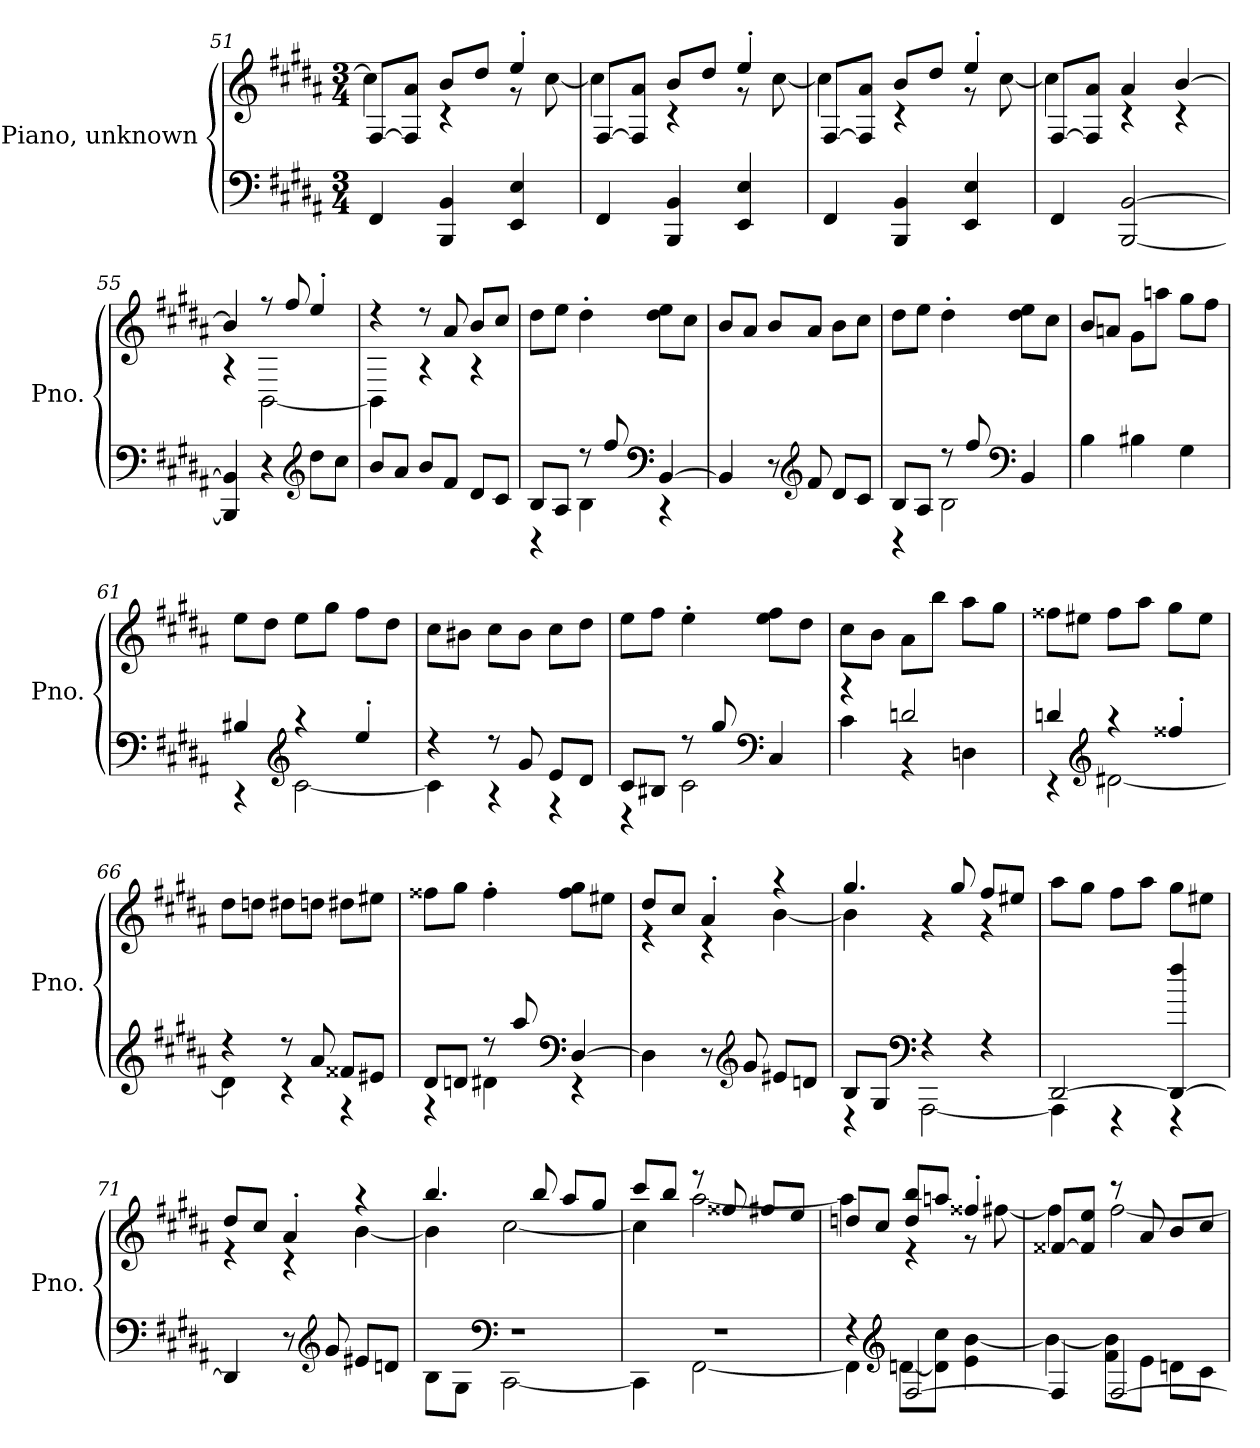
**kern	**kern
*part1	*part1
*staff2	*staff1
*I"Piano, unknown	*
*I'Pno.	*
*clefF4	*clefG2
*k[f#c#g#d#a#]	*k[f#c#g#d#a#]
*M3/4	*M3/4
=51	=51
*	*^
4FF#/	[8F#/L	4cc#\]
.	8F#/] 8a#/J	.
4BBB/ 4BB/	8b/L	4r
.	8dd#/J	.
4EE/ 4E/	4ee'/	8r
.	.	[8cc#\
!!LO:LB:g=z	!!
=52	=52	=52
4FF#/	[8F#/L	4cc#\]
.	8F#/] 8a#/J	.
4BBB/ 4BB/	8b/L	4r
.	8dd#/J	.
4EE/ 4E/	4ee'/	8r
.	.	[8cc#\
=53	=53	=53
4FF#/	[8F#/L	4cc#\]
.	8F#/] 8a#/J	.
4BBB/ 4BB/	8b/L	4r
.	8dd#/J	.
4EE/ 4E/	4ee'/	8r
.	.	[8cc#\
=54	=54	=54
4FF#/	[8F#/L	4cc#\]
.	8F#/] 8a#/J	.
[2BBB/ [2BB/	4a#/	4r
.	[4b/	4r
=55	=55	=55
4BBB/] 4BB/]	4b/]	4r
4r	8r	[2BB\
.	8ff#/	.
*clefG2	*	*
8dd#\L	4ee'/	.
8cc#\J	.	.
=56	=56	=56
8b/L	4r	4BB\]
8a#/J	.	.
8b/L	8r	4r
8f#/J	8a#/	.
8d#/L	8b/L	4r
8c#/J	8cc#/J	.
*	*v	*v
!!LO:PB:g=z
=57	=57
*^	*
8B/L	4r	8dd#\L
8A#/J	.	8ee\J
8r	4B\	4dd#'\
8ff#/	.	.
*clefF4	*	*
[4BB/	4r	8dd#\ 8ee\L
.	.	8cc#\J
*v	*v	*
=58	=58
4BB/]	8b/L
.	8a#/J
8r	8b/L
*clefG2	*
8f#/	8a#/J
8d#/L	8b\L
8c#/J	8cc#\J
=59	=59
*^	*
8B/L	4r	8dd#\L
8A#/J	.	8ee\J
8r	2B\	4dd#'\
8ff#/	.	.
*clefF4	*	*
4BB/	.	8dd#\ 8ee\L
.	.	8cc#\J
*v	*v	*
=60	=60
4B\	8b/L
.	8an/J
4B#X\	8g#\L
.	8aan\J
4G#\	8gg#\L
.	8ff#\J
!!LO:LB:g=z
=61	=61
*^	*
4B#X/	4r	8ee\L
.	.	8dd#\J
*clefG2	*	*
4r	[2c#\	8ee\L
.	.	8gg#\J
4ee'/	.	8ff#\L
.	.	8dd#\J
=62	=62	=62
4r	4c#\]	8cc#\L
.	.	8b#X\J
8r	4r	8cc#\L
8g#/	.	8b#\J
8e/L	4r	8cc#\L
8d#/J	.	8dd#\J
=63	=63	=63
8c#/L	4r	8ee\L
8B#X/J	.	8ff#\J
8r	2c#\	4ee'\
8gg#/	.	.
*clefF4	*	*
4C#/	.	8ee\ 8ff#\L
.	.	8dd#\J
=64	=64	=64
4r	4c#\	8cc#\L
.	.	8b\J
2dn/	4r	8a#\L
.	.	8bb\J
.	4Dn\	8aa#\L
.	.	8gg#\J
!!LO:LB:g=z
=65	=65	=65
4dn/	4r	8ff##X\L
.	.	8ee#X\J
*clefG2	*	*
4r	[2d#X\	8ff##\L
.	.	8aa#\J
4ff##X'/	.	8gg#\L
.	.	8ee#\J
=66	=66	=66
4r	4d#\]	8dd#\L
.	.	8ddn\J
8r	4r	8dd#X\L
8a#/	.	8ddn\J
8f##X/L	4r	8dd#X\L
8e#X/J	.	8ee#X\J
=67	=67	=67
8d#/L	4r	8ff##X\L
8dn/J	.	8gg#\J
8r	4d#X\	4ff##'\
8aa#/	.	.
*clefF4	*	*
[4D#/	4r	8ff##\ 8gg#\L
.	.	8ee#X\J
*v	*v	*
=68	=68
*	*^
4D#\]	8dd#/L	4r
.	8cc#/J	.
8r	4a#'/	4r
*clefG2	*	*
8g#/	.	.
8e#X/L	4r	[4b\
8dn/J	.	.
!!LO:LB:g=z	!!
=69	=69	=69
*^	*	*
8B/L	4r	4.gg#/	4b\]
8G#/J	.	.	.
*clefF4	*	*	*
4r	[2AAA#\	.	4r
.	.	8gg#/	.
4r	.	8ff#/L	4r
.	.	8ee#X/J	.
*	*	*v	*v
=70	=70	=70
[2DD#/	4AAA#\]	8aa#\L
.	.	8gg#\J
.	4r	8ff#\L
.	.	8aa#\J
4DD#/_ 4ff#/	4r	8gg#\L
.	.	8ee#X\J
*v	*v	*
=71	=71
*	*^
4DD#/]	8dd#/L	4r
.	8cc#/J	.
8r	4a#'/	4r
*clefG2	*	*
8g#/	.	.
8e#X/L	4r	[4b\
8dn/J	.	.
=72	=72	=72
*^	*	*
2.r	8B\L	4.bb/	4b\]
.	8G#\J	.	.
*clefF4	*	*	*
.	[2CC#\	.	[2cc#\
.	.	8bb/	.
.	.	8aa#/L	.
.	.	8gg#/J	.
!!LO:LB:g=z	!!
=73	=73	=73	=73
2.r	4CC#\]	8ccc#/L	4cc#\]
.	.	8bb/J	.
.	[2FF#\	8r	[2aa#\
.	.	8ff##X/	.
.	.	8ff#X/L	.
.	.	8ee/J	.
=74	=74	=74	=74
4r	4FF#\]	8ddn/L	4aa#\]
.	.	8cc#/J	.
*clefG2	*	*	*
[2F#/	[8dn\L	8dd/ 8bb/L	4r
.	8d\] 8cc#\J	8aan/J	.
.	4e\ [4b\	4ff##X'/	8r
.	.	.	[8ff#X\
=75	=75	=75	=75
4F#/]	4b\_	[8f##X/L	4ff#\]
.	.	8f##/] 8ee/J	.
[2F#/	8f#\ 8b\]L	8r	[2ff#\
.	8e\J	8a#/	.
.	8dn\L	8b/L	.
.	8c#\J	8cc#/J	.
*v	*v	*	*
*	*v	*v
=	=
*-	*-
